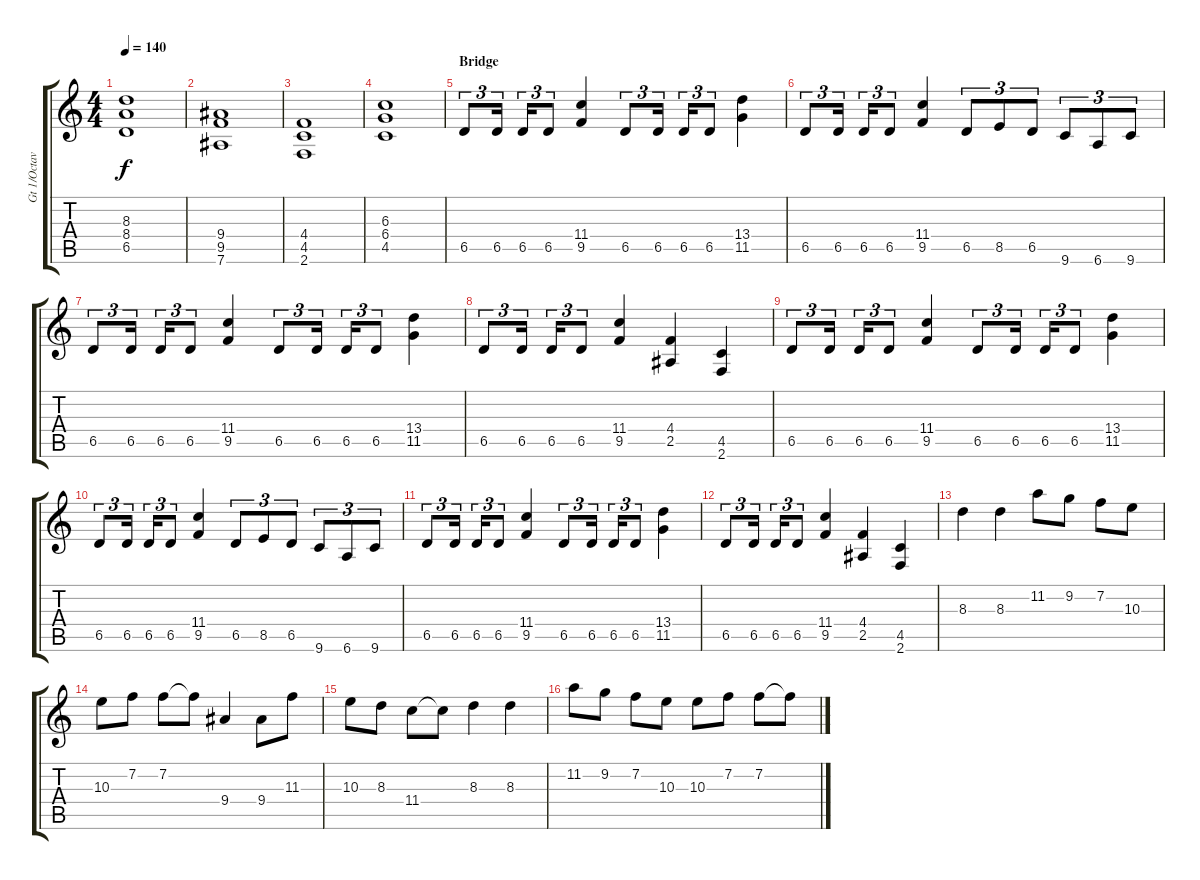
\track ("Gt 1/Octaver" "Gt 1/Octav") {instrument overdrivenguitar}
\staff {score tabs}
\tuning (Eb4 Bb3 Gb3 Db3 Ab2 Eb2) {hide}
\ts (4 4)
\tempo 140
\clef g2
\ks c
(8.3 8.4 6.5).1{dy f} |
(9.4 9.5 7.6).1 |
(4.4 4.5 2.6).1 |
(6.3 6.4 4.5).1 |
\section ("" "Bridge")
6.5.8{tu (3 2)} 6.5.16{tu (3 2)} 6.5.16{tu (3 2)} 6.5.8{tu (3 2)} (11.4 9.5).4 6.5.8{tu (3 2)} 6.5.16{tu (3 2)} 6.5.16{tu (3 2)} 6.5.8{tu (3 2)} (13.4 11.5).4 |
6.5.8{tu (3 2)} 6.5.16{tu (3 2)} 6.5.16{tu (3 2)} 6.5.8{tu (3 2)} (11.4 9.5).4 6.5.8{tu (3 2)} 8.5.8{tu (3 2)} 6.5.8{tu (3 2)} 9.6.8{tu (3 2)} 6.6.8{tu (3 2)} 9.6.8{tu (3 2)} |
6.5.8{tu (3 2)} 6.5.16{tu (3 2)} 6.5.16{tu (3 2)} 6.5.8{tu (3 2)} (11.4 9.5).4 6.5.8{tu (3 2)} 6.5.16{tu (3 2)} 6.5.16{tu (3 2)} 6.5.8{tu (3 2)} (13.4 11.5).4 |
6.5.8{tu (3 2)} 6.5.16{tu (3 2)} 6.5.16{tu (3 2)} 6.5.8{tu (3 2)} (11.4 9.5).4 (4.4 2.5).4 (4.5 2.6).4 |
6.5.8{tu (3 2)} 6.5.16{tu (3 2)} 6.5.16{tu (3 2)} 6.5.8{tu (3 2)} (11.4 9.5).4 6.5.8{tu (3 2)} 6.5.16{tu (3 2)} 6.5.16{tu (3 2)} 6.5.8{tu (3 2)} (13.4 11.5).4 |
6.5.8{tu (3 2)} 6.5.16{tu (3 2)} 6.5.16{tu (3 2)} 6.5.8{tu (3 2)} (11.4 9.5).4 6.5.8{tu (3 2)} 8.5.8{tu (3 2)} 6.5.8{tu (3 2)} 9.6.8{tu (3 2)} 6.6.8{tu (3 2)} 9.6.8{tu (3 2)} |
6.5.8{tu (3 2)} 6.5.16{tu (3 2)} 6.5.16{tu (3 2)} 6.5.8{tu (3 2)} (11.4 9.5).4 6.5.8{tu (3 2)} 6.5.16{tu (3 2)} 6.5.16{tu (3 2)} 6.5.8{tu (3 2)} (13.4 11.5).4 |
6.5.8{tu (3 2)} 6.5.16{tu (3 2)} 6.5.16{tu (3 2)} 6.5.8{tu (3 2)} (11.4 9.5).4 (4.4 2.5).4 (4.5 2.6).4 |
8.3.4 8.3.4 11.2.8 9.2.8 7.2.8 10.3.8 |
10.3.8 7.2.8 7.2.8 7.2{t}.8 9.4.4 9.4.8 11.3.8 |
10.3.8 8.3.8 11.4.8 11.4{t}.8 8.3.4 8.3.4 |
11.2.8 9.2.8 7.2.8 10.3.8 10.3.8 7.2.8 7.2.8 7.2{t}.8
